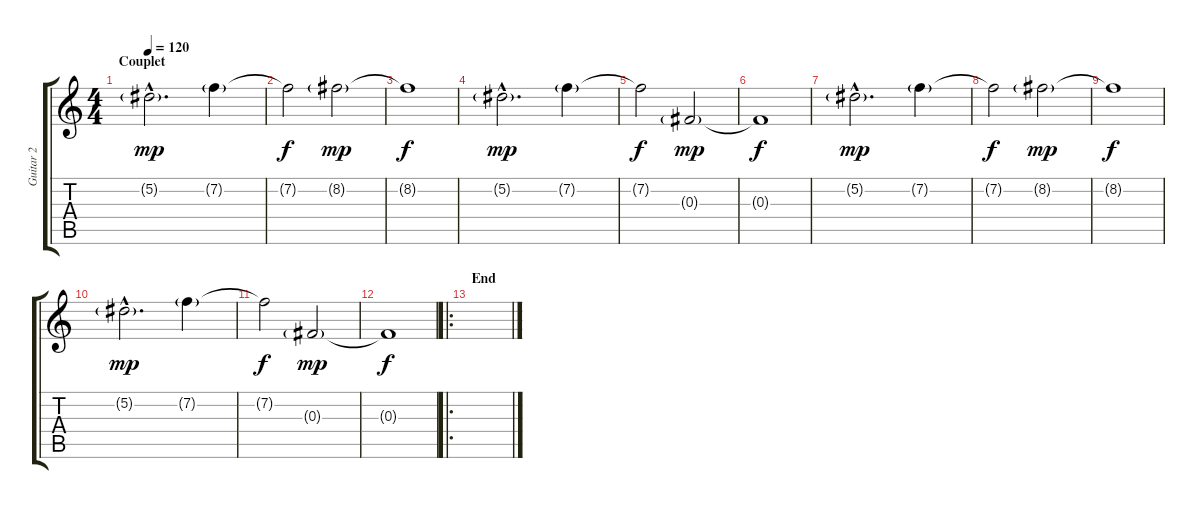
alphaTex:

\track ("Guitar 2" "Guitar 2") {instrument distortionguitar}
\staff {score tabs}
\tuning (Eb4 Bb3 Gb3 Db3 Ab2 Eb2) {hide}
\ts (4 4)
\section ("" "Couplet")
\tempo 120
\clef g2
\ks c
5.2{g hac}.2{d dy mp} 7.2{g}.4 |
7.2{t}.2{dy f} 8.2{g}.2{dy mp} |
8.2{t}.1{dy f} |
5.2{g hac}.2{d dy mp} 7.2{g}.4 |
7.2{t}.2{dy f} 0.3{g}.2{dy mp} |
0.3{t}.1{dy f} |
5.2{g hac}.2{d dy mp} 7.2{g}.4 |
7.2{t}.2{dy f} 8.2{g}.2{dy mp} |
8.2{t}.1{dy f} |
5.2{g hac}.2{d dy mp} 7.2{g}.4 |
7.2{t}.2{dy f} 0.3{g}.2{dy mp} |
0.3{t}.1{dy f} |
\ro
\section ("" "End")
